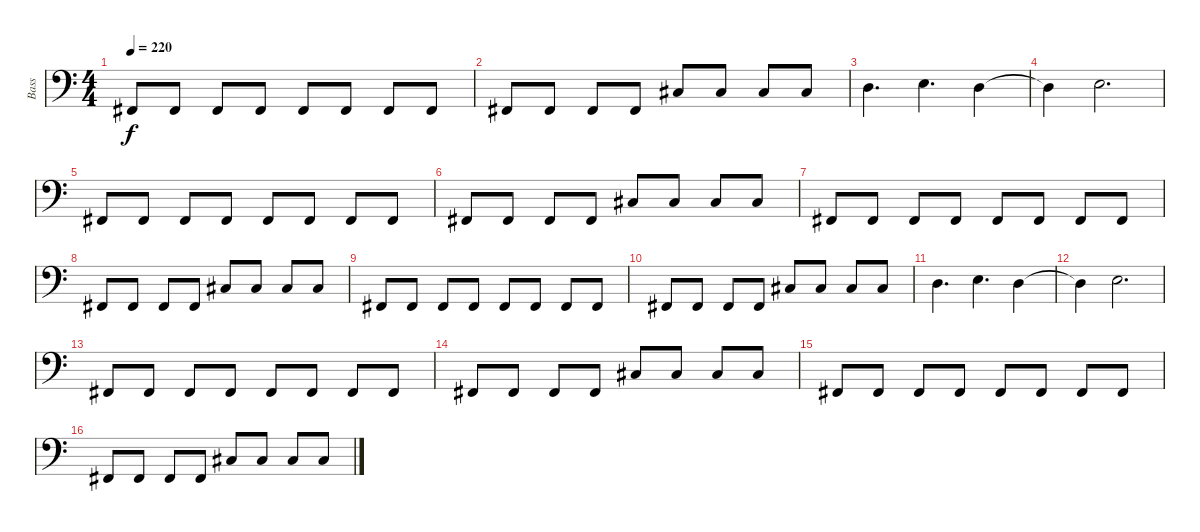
\track ("Bass" "Bass") {instrument slapbass1}
\staff {score}
\tuning (G2 D2 A1 E1) {hide}
\ts (4 4)
\tempo 220
\clef f4
\ks c
2.4.8{dy f} 2.4.8 2.4.8 2.4.8 2.4.8 2.4.8 2.4.8 2.4.8 |
2.4.8 2.4.8 2.4.8 2.4.8 4.3.8 4.3.8 4.3.8 4.3.8 |
0.2.4{d} 2.2.4{d} 0.2.4 |
0.2{t}.4 2.2.2{d} |
2.4.8 2.4.8 2.4.8 2.4.8 2.4.8 2.4.8 2.4.8 2.4.8 |
2.4.8 2.4.8 2.4.8 2.4.8 4.3.8 4.3.8 4.3.8 4.3.8 |
2.4.8 2.4.8 2.4.8 2.4.8 2.4.8 2.4.8 2.4.8 2.4.8 |
2.4.8 2.4.8 2.4.8 2.4.8 4.3.8 4.3.8 4.3.8 4.3.8 |
2.4.8 2.4.8 2.4.8 2.4.8 2.4.8 2.4.8 2.4.8 2.4.8 |
2.4.8 2.4.8 2.4.8 2.4.8 4.3.8 4.3.8 4.3.8 4.3.8 |
0.2.4{d} 2.2.4{d} 0.2.4 |
0.2{t}.4 2.2.2{d} |
2.4.8 2.4.8 2.4.8 2.4.8 2.4.8 2.4.8 2.4.8 2.4.8 |
2.4.8 2.4.8 2.4.8 2.4.8 4.3.8 4.3.8 4.3.8 4.3.8 |
2.4.8 2.4.8 2.4.8 2.4.8 2.4.8 2.4.8 2.4.8 2.4.8 |
2.4.8 2.4.8 2.4.8 2.4.8 4.3.8 4.3.8 4.3.8 4.3.8
